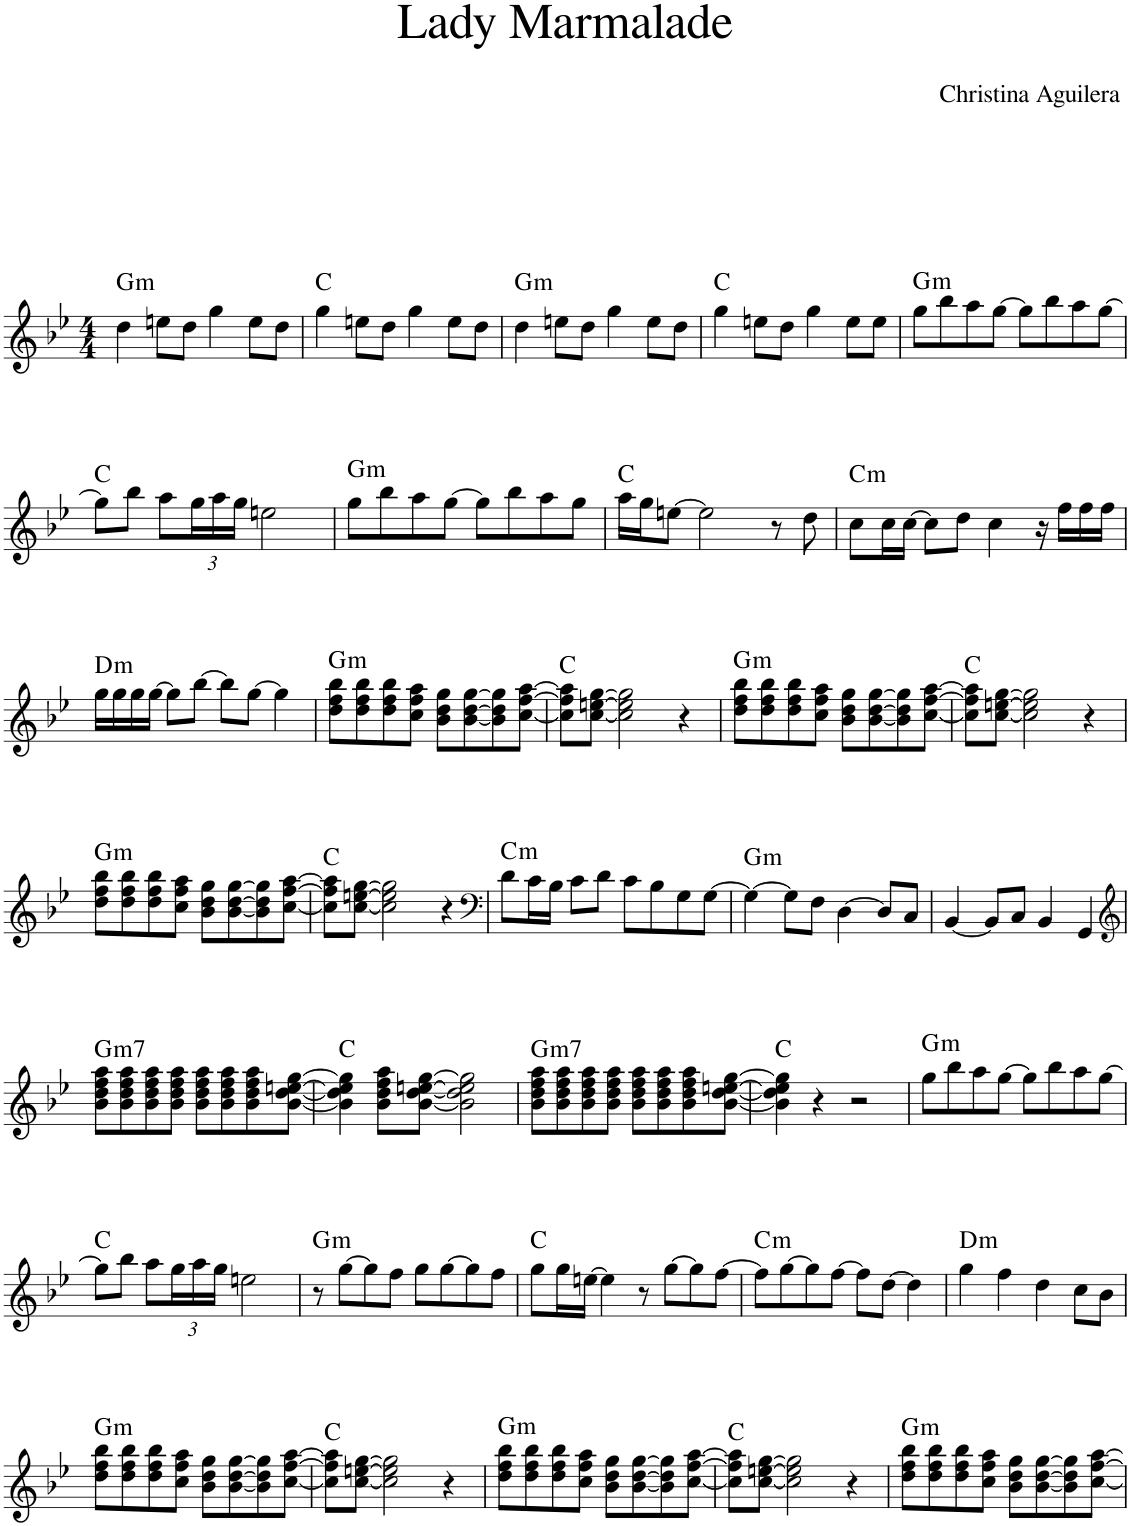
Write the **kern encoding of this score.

**kern	**harte
*part1	*part1
*staff1	*
*I"Piano	*
*I'Pno.	*
*clefG2	*
*k[b-e-]	*
*M4/4	*
=1	=1
!	!LO:H:kt=m
4dd\	G:min
8een\L	.
8dd\J	.
4gg\	.
8ee\L	.
8dd\J	.
=2	=2
4gg\	C:maj
8een\L	.
8dd\J	.
4gg\	.
8ee\L	.
8dd\J	.
=3	=3
!	!LO:H:kt=m
4dd\	G:min
8een\L	.
8dd\J	.
4gg\	.
8ee\L	.
8dd\J	.
=4	=4
4gg\	C:maj
8een\L	.
8dd\J	.
4gg\	.
8ee\L	.
8ee\J	.
=5	=5
!	!LO:H:kt=m
8gg\L	G:min
8bb-\	.
8aa\	.
[8gg\J	.
8gg\L]	.
8bb-\	.
8aa\	.
[8gg\J	.
!!LO:LB:g=z
=6	=6
8gg\L]	C:maj
8bb-\J	.
8aa\L	.
*Xbrackettup	*
24gg\L	.
24aa\	.
24gg\JJ	.
2een\	.
=7	=7
!	!LO:H:kt=m
8gg\L	G:min
8bb-\	.
8aa\	.
[8gg\J	.
8gg\L]	.
8bb-\	.
8aa\	.
8gg\J	.
=8	=8
16aa\LL	C:maj
16gg\J	.
[8een\J	.
2ee\]	.
8r	.
8dd\	.
=9	=9
!	!LO:H:kt=m
8cc\L	C:min
16cc\L	.
[16cc\JJ	.
8cc\L]	.
8dd\J	.
4cc\	.
16r	.
16ff\LL	.
16ff\	.
16ff\JJ	.
!!LO:LB:g=z
=10	=10
!	!LO:H:kt=m
16gg\LL	D:min
16gg\	.
16gg\	.
[16gg\JJ	.
8gg\L]	.
[8bb-\J	.
8bb-\L]	.
[8gg\J	.
4gg\]	.
=11	=11
!	!LO:H:kt=m
8dd\ 8ff\ 8bb-\L	G:min
8dd\ 8ff\ 8bb-\	.
8dd\ 8ff\ 8bb-\	.
8cc\ 8ff\ 8aa\J	.
8b-\ 8dd\ 8gg\L	.
[8b-\ [8dd\ [8gg\	.
8b-\] 8dd\] 8gg\]	.
[8cc\ [8ff\ [8aa\J	.
=12	=12
8cc\] 8ff\] 8aa\]L	C:maj
[8cc\ [8een\ [8gg\J	.
2cc\] 2ee\] 2gg\]	.
4r	.
=13	=13
!	!LO:H:kt=m
8dd\ 8ff\ 8bb-\L	G:min
8dd\ 8ff\ 8bb-\	.
8dd\ 8ff\ 8bb-\	.
8cc\ 8ff\ 8aa\J	.
8b-\ 8dd\ 8gg\L	.
[8b-\ [8dd\ [8gg\	.
8b-\] 8dd\] 8gg\]	.
[8cc\ [8ff\ [8aa\J	.
=14	=14
8cc\] 8ff\] 8aa\]L	C:maj
[8cc\ [8een\ [8gg\J	.
2cc\] 2ee\] 2gg\]	.
4r	.
!!LO:LB:g=z
=15	=15
!	!LO:H:kt=m
8dd\ 8ff\ 8bb-\L	G:min
8dd\ 8ff\ 8bb-\	.
8dd\ 8ff\ 8bb-\	.
8cc\ 8ff\ 8aa\J	.
8b-\ 8dd\ 8gg\L	.
[8b-\ [8dd\ [8gg\	.
8b-\] 8dd\] 8gg\]	.
[8cc\ [8ff\ [8aa\J	.
=16	=16
8cc\] 8ff\] 8aa\]L	C:maj
[8cc\ [8een\ [8gg\J	.
2cc\] 2ee\] 2gg\]	.
4r	.
=17	=17
*clefF4	*
!	!LO:H:kt=m
8d\L	C:min
16c\L	.
16B-\JJ	.
8c\L	.
8d\J	.
8c\L	.
8B-\	.
8G\	.
[8G\J	.
=18	=18
!	!LO:H:kt=m
4G\_	G:min
8G\L]	.
8F\J	.
[4D\	.
8D/L]	.
8C/J	.
=19	=19
[4BB-/	.
8BB-/L]	.
8C/J	.
4BB-/	.
4GG/	.
!!LO:LB:g=z
=20	=20
*clefG2	*
!	!LO:H:kt=m7
8b-\ 8dd\ 8ff\ 8aa\L	G:min7
8b-\ 8dd\ 8ff\ 8aa\	.
8b-\ 8dd\ 8ff\ 8aa\	.
8b-\ 8dd\ 8ff\ 8aa\J	.
8b-\ 8dd\ 8ff\ 8aa\L	.
8b-\ 8dd\ 8ff\ 8aa\	.
8b-\ 8dd\ 8ff\ 8aa\	.
[8b-\ [8dd\ [8een\ [8gg\J	.
=21	=21
4b-\] 4dd\] 4ee\] 4gg\]	C:maj
8b-\ 8dd\ 8ff\ 8aa\L	.
[8b-\ [8dd\ [8een\ [8gg\J	.
2b-\] 2dd\] 2ee\] 2gg\]	.
=22	=22
!	!LO:H:kt=m7
8b-\ 8dd\ 8ff\ 8aa\L	G:min7
8b-\ 8dd\ 8ff\ 8aa\	.
8b-\ 8dd\ 8ff\ 8aa\	.
8b-\ 8dd\ 8ff\ 8aa\J	.
8b-\ 8dd\ 8ff\ 8aa\L	.
8b-\ 8dd\ 8ff\ 8aa\	.
8b-\ 8dd\ 8ff\ 8aa\	.
[8b-\ [8dd\ [8een\ [8gg\J	.
=23	=23
4b-\] 4dd\] 4ee\] 4gg\]	C:maj
4r	.
2r	.
=24	=24
!	!LO:H:kt=m
8gg\L	G:min
8bb-\	.
8aa\	.
[8gg\J	.
8gg\L]	.
8bb-\	.
8aa\	.
[8gg\J	.
!!LO:LB:g=z
=25	=25
8gg\L]	C:maj
8bb-\J	.
8aa\L	.
24gg\L	.
24aa\	.
24gg\JJ	.
2een\	.
=26	=26
!	!LO:H:kt=m
8r	G:min
[8gg\L	.
8gg\]	.
8ff\J	.
8gg\L	.
[8gg\	.
8gg\]	.
8ff\J	.
=27	=27
8gg\L	C:maj
16gg\L	.
[16een\JJ	.
4ee\]	.
8r	.
[8gg\L	.
8gg\]	.
[8ff\J	.
=28	=28
!	!LO:H:kt=m
8ff\L]	C:min
[8gg\	.
8gg\]	.
[8ff\J	.
8ff\L]	.
[8dd\J	.
4dd\]	.
=29	=29
!	!LO:H:kt=m
4gg\	D:min
4ff\	.
4dd\	.
8cc\L	.
8b-\J	.
!!LO:LB:g=z
=30	=30
!	!LO:H:kt=m
8dd\ 8ff\ 8bb-\L	G:min
8dd\ 8ff\ 8bb-\	.
8dd\ 8ff\ 8bb-\	.
8cc\ 8ff\ 8aa\J	.
8b-\ 8dd\ 8gg\L	.
[8b-\ [8dd\ [8gg\	.
8b-\] 8dd\] 8gg\]	.
[8cc\ [8ff\ [8aa\J	.
=31	=31
8cc\] 8ff\] 8aa\]L	C:maj
[8cc\ [8een\ [8gg\J	.
2cc\] 2ee\] 2gg\]	.
4r	.
=32	=32
!	!LO:H:kt=m
8dd\ 8ff\ 8bb-\L	G:min
8dd\ 8ff\ 8bb-\	.
8dd\ 8ff\ 8bb-\	.
8cc\ 8ff\ 8aa\J	.
8b-\ 8dd\ 8gg\L	.
[8b-\ [8dd\ [8gg\	.
8b-\] 8dd\] 8gg\]	.
[8cc\ [8ff\ [8aa\J	.
=33	=33
8cc\] 8ff\] 8aa\]L	C:maj
[8cc\ [8een\ [8gg\J	.
2cc\] 2ee\] 2gg\]	.
4r	.
=34	=34
!	!LO:H:kt=m
8dd\ 8ff\ 8bb-\L	G:min
8dd\ 8ff\ 8bb-\	.
8dd\ 8ff\ 8bb-\	.
8cc\ 8ff\ 8aa\J	.
8b-\ 8dd\ 8gg\L	.
[8b-\ [8dd\ [8gg\	.
8b-\] 8dd\] 8gg\]	.
[8cc\ [8ff\ [8aa\J	.
=	=
*-	*-
